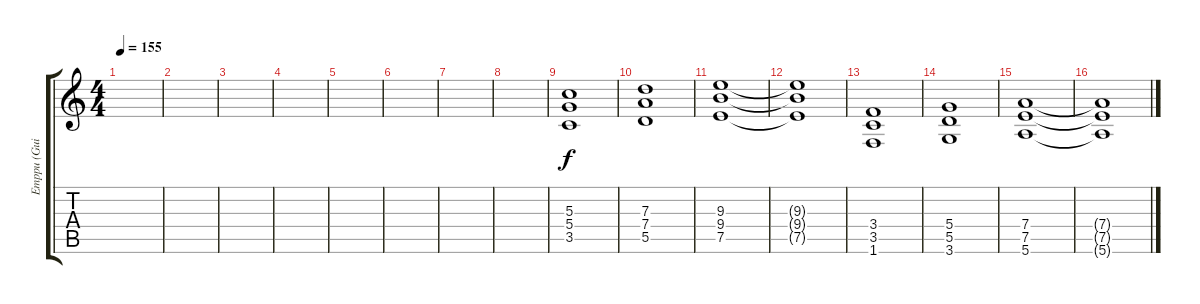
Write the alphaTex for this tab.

\track ("Emppu (Guitar)" "Emppu (Gui") {instrument overdrivenguitar}
\staff {score tabs}
\tuning (E4 B3 G3 D3 A2 E2) {hide}
\ts (4 4)
\tempo 155
\clef g2
\ks c
|
|
|
|
|
|
|
|
(5.3 5.4 3.5).1 |
(7.3 7.4 5.5).1 |
(9.3 9.4 7.5).1 |
(9.3{t} 9.4{t} 7.5{t}).1 |
(3.4 3.5 1.6).1 |
(5.4 5.5 3.6).1 |
(7.4 7.5 5.6).1 |
(7.4{t} 7.5{t} 5.6{t}).1
